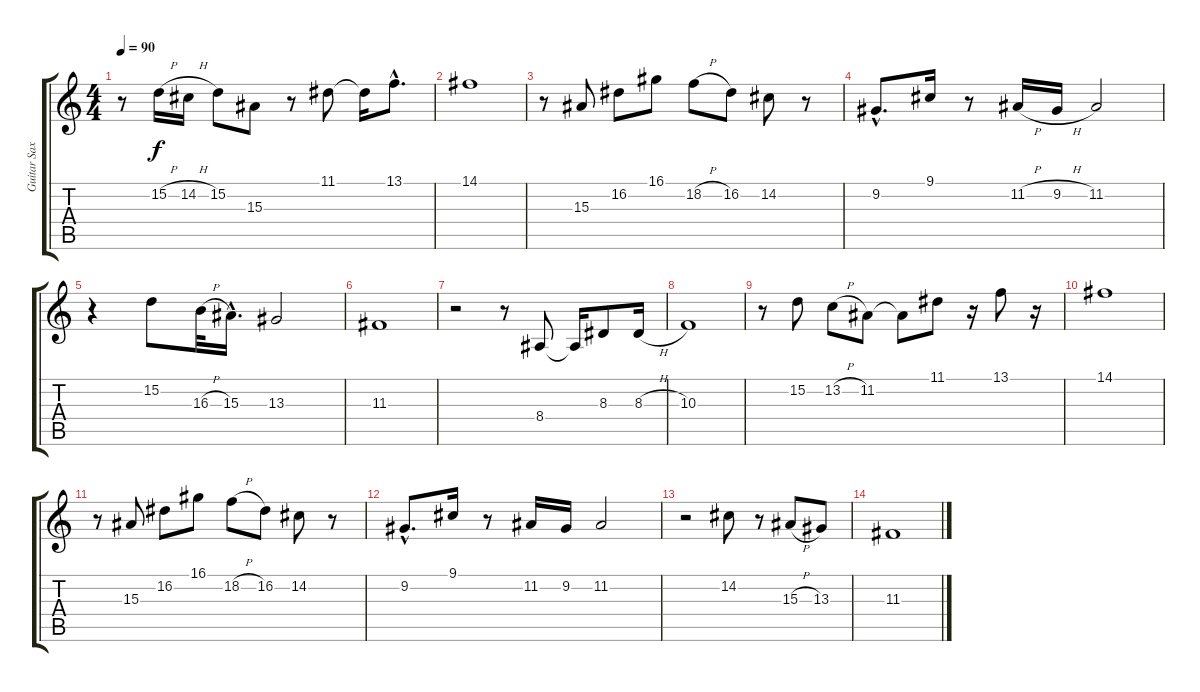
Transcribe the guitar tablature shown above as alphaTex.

\track ("Guitar Sax" "Guitar Sax") {instrument sopranosax}
\staff {score tabs}
\tuning (E4 B3 G3 D3 A2 E2) {hide}
\ts (4 4)
\tempo 90
\clef g2
\ks c
r.8{dy f} 15.2{h}.16 14.2{h}.16 15.2.8 15.3.8 r.8 11.1.8 11.1{t}.16 13.1{hac}.8{d} |
14.1.1 |
r.8 15.3.8 16.2.8 16.1.8 18.2{h}.8 16.2.8 14.2.8 r.8 |
9.2{hac}.8{d} 9.1.16 r.8 11.2{h}.16 9.2{h}.16 11.2.2 |
r.4 15.2.8 16.3{h}.32 15.3{hac}.16{d} 13.3.2 |
11.3.1 |
r.2 r.8 8.4.8 8.4{t}.16 8.3.8 8.3{h}.16 |
10.3.1 |
r.8 15.2.8 13.2{h}.8 11.2.8 11.2{t}.8 11.1.8 r.16 13.1.8 r.16 |
14.1.1 |
r.8 15.3.8 16.2.8 16.1.8 18.2{h}.8 16.2.8 14.2.8 r.8 |
9.2{hac}.8{d} 9.1.16 r.8 11.2.16 9.2.16 11.2.2 |
r.2 14.2.8 r.8 15.3{h}.8 13.3.8 |
11.3.1
